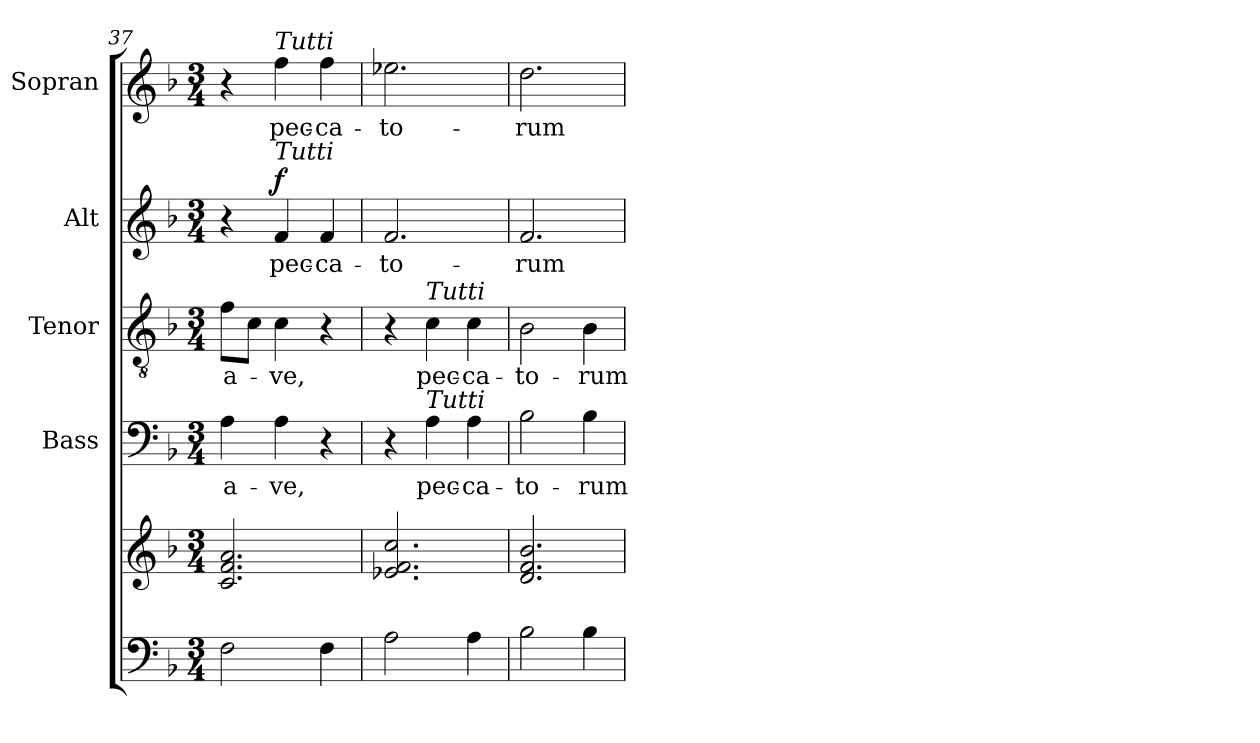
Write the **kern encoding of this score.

**kern	**kern	**kern	**text	**kern	**text	**kern	**text	**dynam	**kern	**text
*part5	*part5	*part4	*part4	*part3	*part3	*part2	*part2	*part2	*part1	*part1
*staff6	*staff5	*staff4	*staff4	*staff3	*staff3	*staff2	*staff2	*staff2	*staff1	*staff1
*	*	*I"Bass	*	*I"Tenor	*	*I"Alt	*	*	*I"Sopran	*
*	*	*I'B.	*	*I'T.	*	*I'A.	*	*	*I'S.	*
*clefF4	*clefG2	*clefF4	*	*clefGv2	*	*clefG2	*	*	*clefG2	*
*k[b-]	*k[b-]	*k[b-]	*	*k[b-]	*	*k[b-]	*	*	*k[b-]	*
*F:	*F:	*F:	*	*F:	*	*F:	*	*	*F:	*
*M3/4	*M3/4	*M3/4	*	*M3/4	*	*M3/4	*	*	*M3/4	*
=37	=37	=37	=37	=37	=37	=37	=37	=37	=37	=37
!	!	!	!LO:LY:b	!	!LO:LY:b	!	!	!	!	!
2F\	2.c/ 2.f/ 2.a/	4A\	a-	8f\L	a-	4r	.	.	4r	.
.	.	.	.	8c\J	.	.	.	.	.	.
!	!	!	!	!	!	!	!	!	!LO:TX:a:i:t=Tutti	!
!	!	!	!	!	!	!LO:TX:a:i:t=Tutti	!	!	!	!
!	!	!	!LO:LY:b	!	!LO:LY:b	!	!LO:LY:b	!LO:DY:a	!	!LO:LY:b
.	.	4A\	-ve,	4c\	-ve,	4f/	pec-	f	4ff\	pec-
!	!	!	!	!	!	!	!LO:LY:b	!	!	!LO:LY:b
4F\	.	4r	.	4r	.	4f/	-ca-	.	4ff\	-ca-
=38	=38	=38	=38	=38	=38	=38	=38	=38	=38	=38
!	!	!	!	!	!	!	!LO:LY:b	!	!	!LO:LY:b
2A\	2.e-X/ 2.f/ 2.cc/	4r	.	4r	.	2.f/	-to-	.	2.ee-X\	-to-
!	!	!	!	!LO:TX:a:i:t=Tutti	!	!	!	!	!	!
!	!	!LO:TX:a:i:t=Tutti	!	!	!	!	!	!	!	!
!	!	!	!LO:LY:b	!	!LO:LY:b	!	!	!	!	!
.	.	4A\	pec-	4c\	pec-	.	.	.	.	.
!	!	!	!LO:LY:b	!	!LO:LY:b	!	!	!	!	!
4A\	.	4A\	-ca-	4c\	-ca-	.	.	.	.	.
=39	=39	=39	=39	=39	=39	=39	=39	=39	=39	=39
!	!	!	!LO:LY:b	!	!LO:LY:b	!	!LO:LY:b	!	!	!LO:LY:b
2B-\	2.d/ 2.f/ 2.b-/	2B-\	-to-	2B-\	-to-	2.f/	-rum	.	2.dd\	-rum
!	!	!	!LO:LY:b	!	!LO:LY:b	!	!	!	!	!
4B-\	.	4B-\	-rum	4B-\	-rum	.	.	.	.	.
=	=	=	=	=	=	=	=	=	=	=
*-	*-	*-	*-	*-	*-	*-	*-	*-	*-	*-
